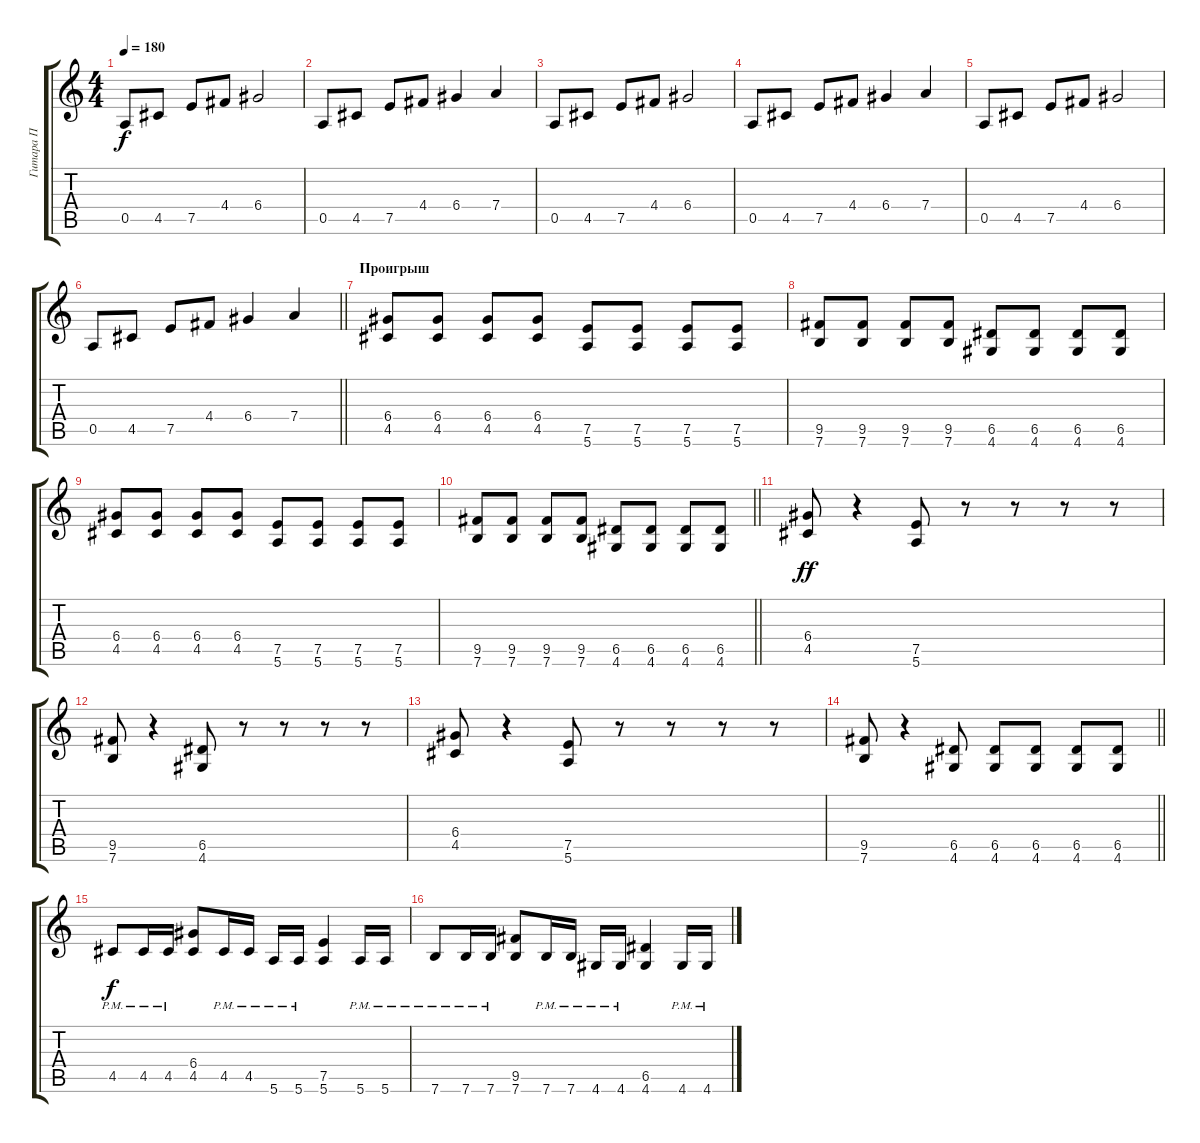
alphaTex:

\track ("Гитара П" "Гитара П") {instrument overdrivenguitar}
\staff {score tabs}
\tuning (E4 B3 G3 D3 A2 E2) {hide}
\ts (4 4)
\tempo 180
\clef g2
\ks c
0.5.8{dy f} 4.5.8 7.5.8 4.4.8 6.4.2 |
0.5.8 4.5.8 7.5.8 4.4.8 6.4.4 7.4.4 |
0.5.8 4.5.8 7.5.8 4.4.8 6.4.2 |
0.5.8 4.5.8 7.5.8 4.4.8 6.4.4 7.4.4 |
0.5.8 4.5.8 7.5.8 4.4.8 6.4.2 |
\barLineRight lightlight
0.5.8 4.5.8 7.5.8 4.4.8 6.4.4 7.4.4 |
\section ("" "Проигрыш")
(6.4 4.5).8 (6.4 4.5).8 (6.4 4.5).8 (6.4 4.5).8 (7.5 5.6).8 (7.5 5.6).8 (7.5 5.6).8 (7.5 5.6).8 |
(9.5 7.6).8 (9.5 7.6).8 (9.5 7.6).8 (9.5 7.6).8 (6.5 4.6).8 (6.5 4.6).8 (6.5 4.6).8 (6.5 4.6).8 |
(6.4 4.5).8 (6.4 4.5).8 (6.4 4.5).8 (6.4 4.5).8 (7.5 5.6).8 (7.5 5.6).8 (7.5 5.6).8 (7.5 5.6).8 |
\barLineRight lightlight
(9.5 7.6).8 (9.5 7.6).8 (9.5 7.6).8 (9.5 7.6).8 (6.5 4.6).8 (6.5 4.6).8 (6.5 4.6).8 (6.5 4.6).8 |
(6.4 4.5).8{dy ff} r.4 (7.5 5.6).8 r.8 r.8 r.8 r.8 |
(9.5 7.6).8 r.4 (6.5 4.6).8 r.8 r.8 r.8 r.8 |
(6.4 4.5).8 r.4 (7.5 5.6).8 r.8 r.8 r.8 r.8 |
\barLineRight lightlight
(9.5 7.6).8 r.4 (6.5 4.6).8 (6.5 4.6).8 (6.5 4.6).8 (6.5 4.6).8 (6.5 4.6).8 |
\section ("" " ")
4.5{pm}.8{dy f} 4.5{pm}.16 4.5{pm}.16 (6.4 4.5).8 4.5{pm}.16 4.5{pm}.16 5.6{pm}.16 5.6{pm}.16 (7.5 5.6).4 5.6{pm}.16 5.6{pm}.16 |
7.6{pm}.8 7.6{pm}.16 7.6{pm}.16 (9.5 7.6).8 7.6{pm}.16 7.6{pm}.16 4.6{pm}.16 4.6{pm}.16 (6.5 4.6).4 4.6{pm}.16 4.6{pm}.16
